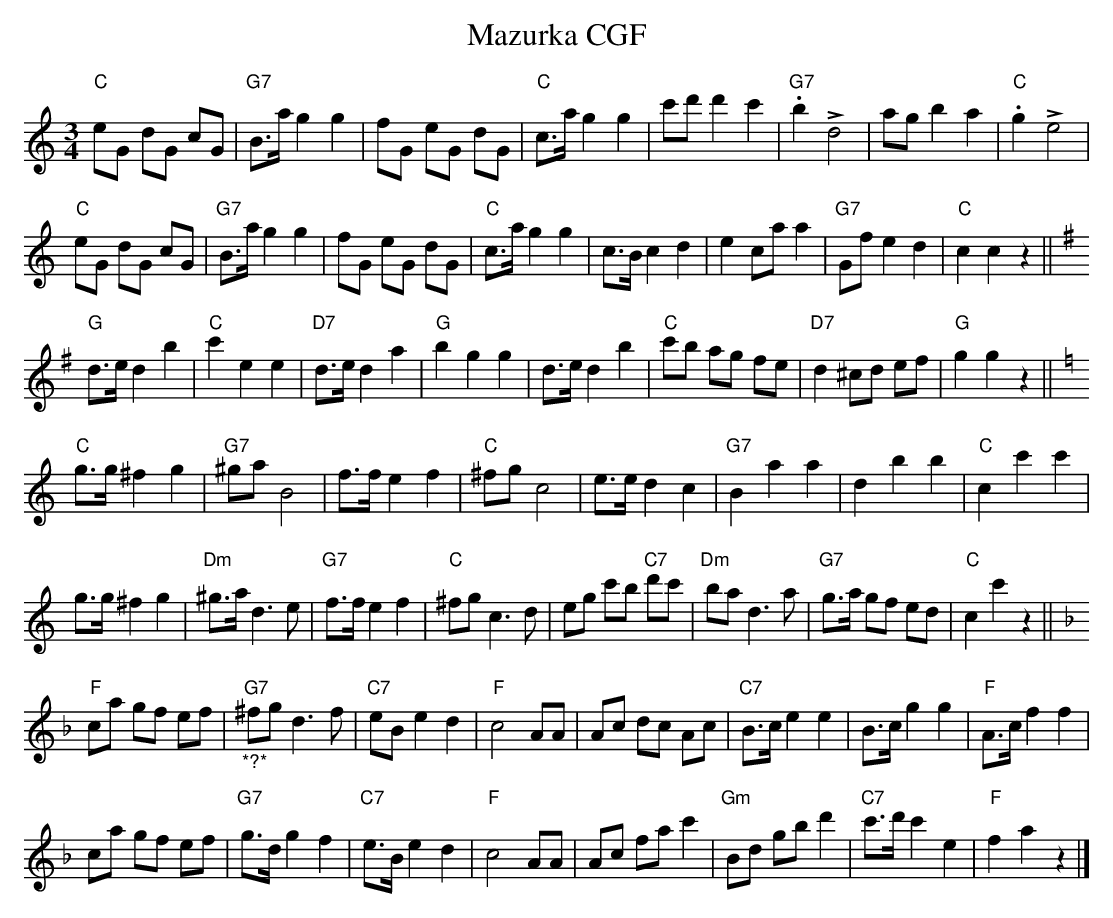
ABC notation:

X:1
T:  Mazurka CGF
M:3/4
L:1/8
K:C
"C"eG dG cG | "G7"B>a g2g2 | fG eG dG | "C"c>a g2g2 | c'd' d'2c'2 | "G7".b2+>+d4 | ag b2a2 | "C".g2+>+e4 |
"C"eG dG cG | "G7"B>a g2g2 | fG eG dG | "C"c>ag2g2 | c>B c2d2 | e2 ca a2 | "G7"Gf e2d2 | "C"c2c2z2 || [K:G]
"G"d>ed2 b2 | "C"c'2 e2e2 | "D7"d>ed2a2 | "G"b2g2g2 | d>e d2b2 | "C"c'b ag fe | "D7"d2 ^cd ef | "G"g2g2z2 || [K:C]
"C"g>g ^f2g2 | "G7"^ga B4 | f>f e2f2 | "C"^fg c4 | e>ed2c2 | "G7"B2a2a2 | d2b2b2 | "C"c2c'2c'2 |
g>g ^f2g2 | "Dm"^g>a d3e | "G7"f>f e2f2 | "C"^fg c3d | eg c'b "C7"d'c' | "Dm"ba d3a | "G7"g>a gf ed | "C"c2c'2z2 || [K:F]
"F"ca gf ef |"_*?*" "G7"^fg d3f | "C7"eB e2d2 | "F"c4AA | Ac dc Ac | "C7"B>c e2e2 | B>cg2g2 | "F"A>c f2f2 |
ca gf ef | "G7"g>d g2f2 | "C7"e>B e2d2 | "F"c4AA | Ac fa c'2 | "Gm"Bd gb d'2 | "C7"c'>d' c'2e2 | "F"f2a2 z2 |]
